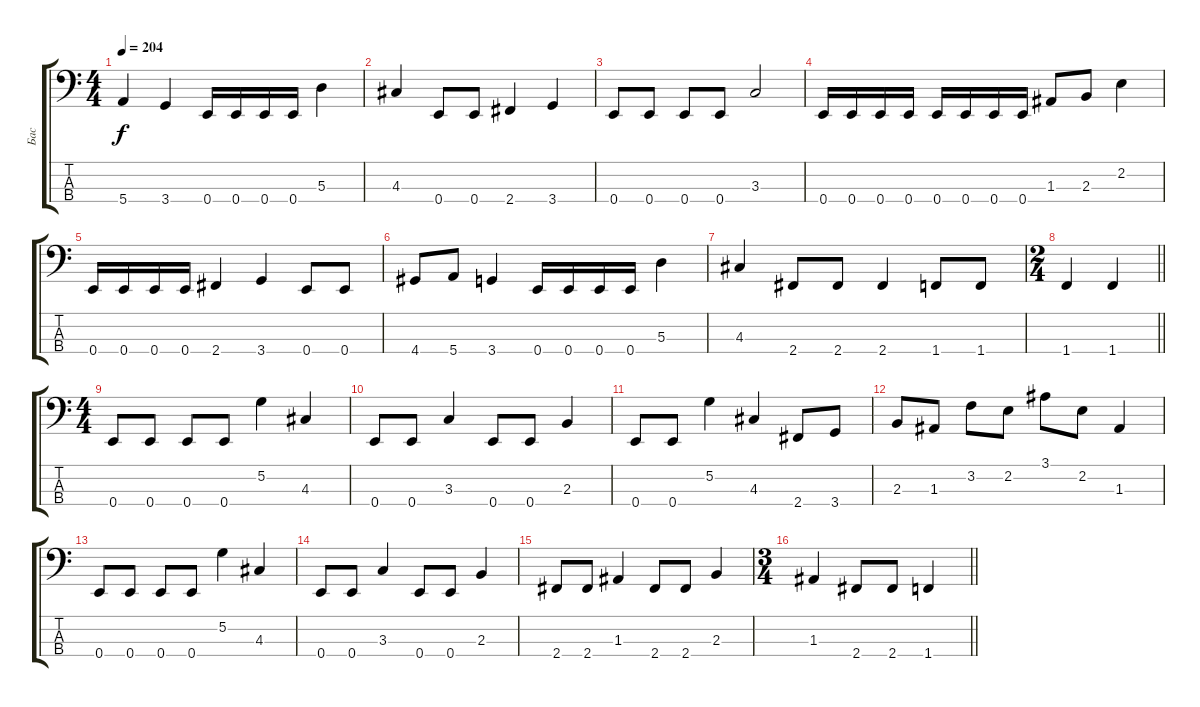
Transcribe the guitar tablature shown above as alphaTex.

\track ("Бас" "Бас") {instrument electricbasspick}
\staff {score tabs}
\tuning (G2 D2 A1 E1) {hide}
\ts (4 4)
\tempo 204
\clef f4
\ks c
5.4.4{dy f} 3.4.4 0.4.16 0.4.16 0.4.16 0.4.16 5.3.4 |
4.3.4 0.4.8 0.4.8 2.4.4 3.4.4 |
0.4.8 0.4.8 0.4.8 0.4.8 3.3.2 |
0.4.16 0.4.16 0.4.16 0.4.16 0.4.16 0.4.16 0.4.16 0.4.16 1.3.8 2.3.8 2.2.4 |
0.4.16 0.4.16 0.4.16 0.4.16 2.4.4 3.4.4 0.4.8 0.4.8 |
4.4.8 5.4.8 3.4.4 0.4.16 0.4.16 0.4.16 0.4.16 5.3.4 |
4.3.4 2.4.8 2.4.8 2.4.4 1.4.8 1.4.8 |
\ts (2 4)
\barLineRight lightlight
1.4.4 1.4.4 |
\ts (4 4)
0.4.8 0.4.8 0.4.8 0.4.8 5.2.4 4.3.4 |
0.4.8 0.4.8 3.3.4 0.4.8 0.4.8 2.3.4 |
0.4.8 0.4.8 5.2.4 4.3.4 2.4.8 3.4.8 |
2.3.8 1.3.8 3.2.8 2.2.8 3.1.8 2.2.8 1.3.4 |
0.4.8 0.4.8 0.4.8 0.4.8 5.2.4 4.3.4 |
0.4.8 0.4.8 3.3.4 0.4.8 0.4.8 2.3.4 |
2.4.8 2.4.8 1.3.4 2.4.8 2.4.8 2.3.4 |
\ts (3 4)
\barLineRight lightlight
1.3.4 2.4.8 2.4.8 1.4.4
